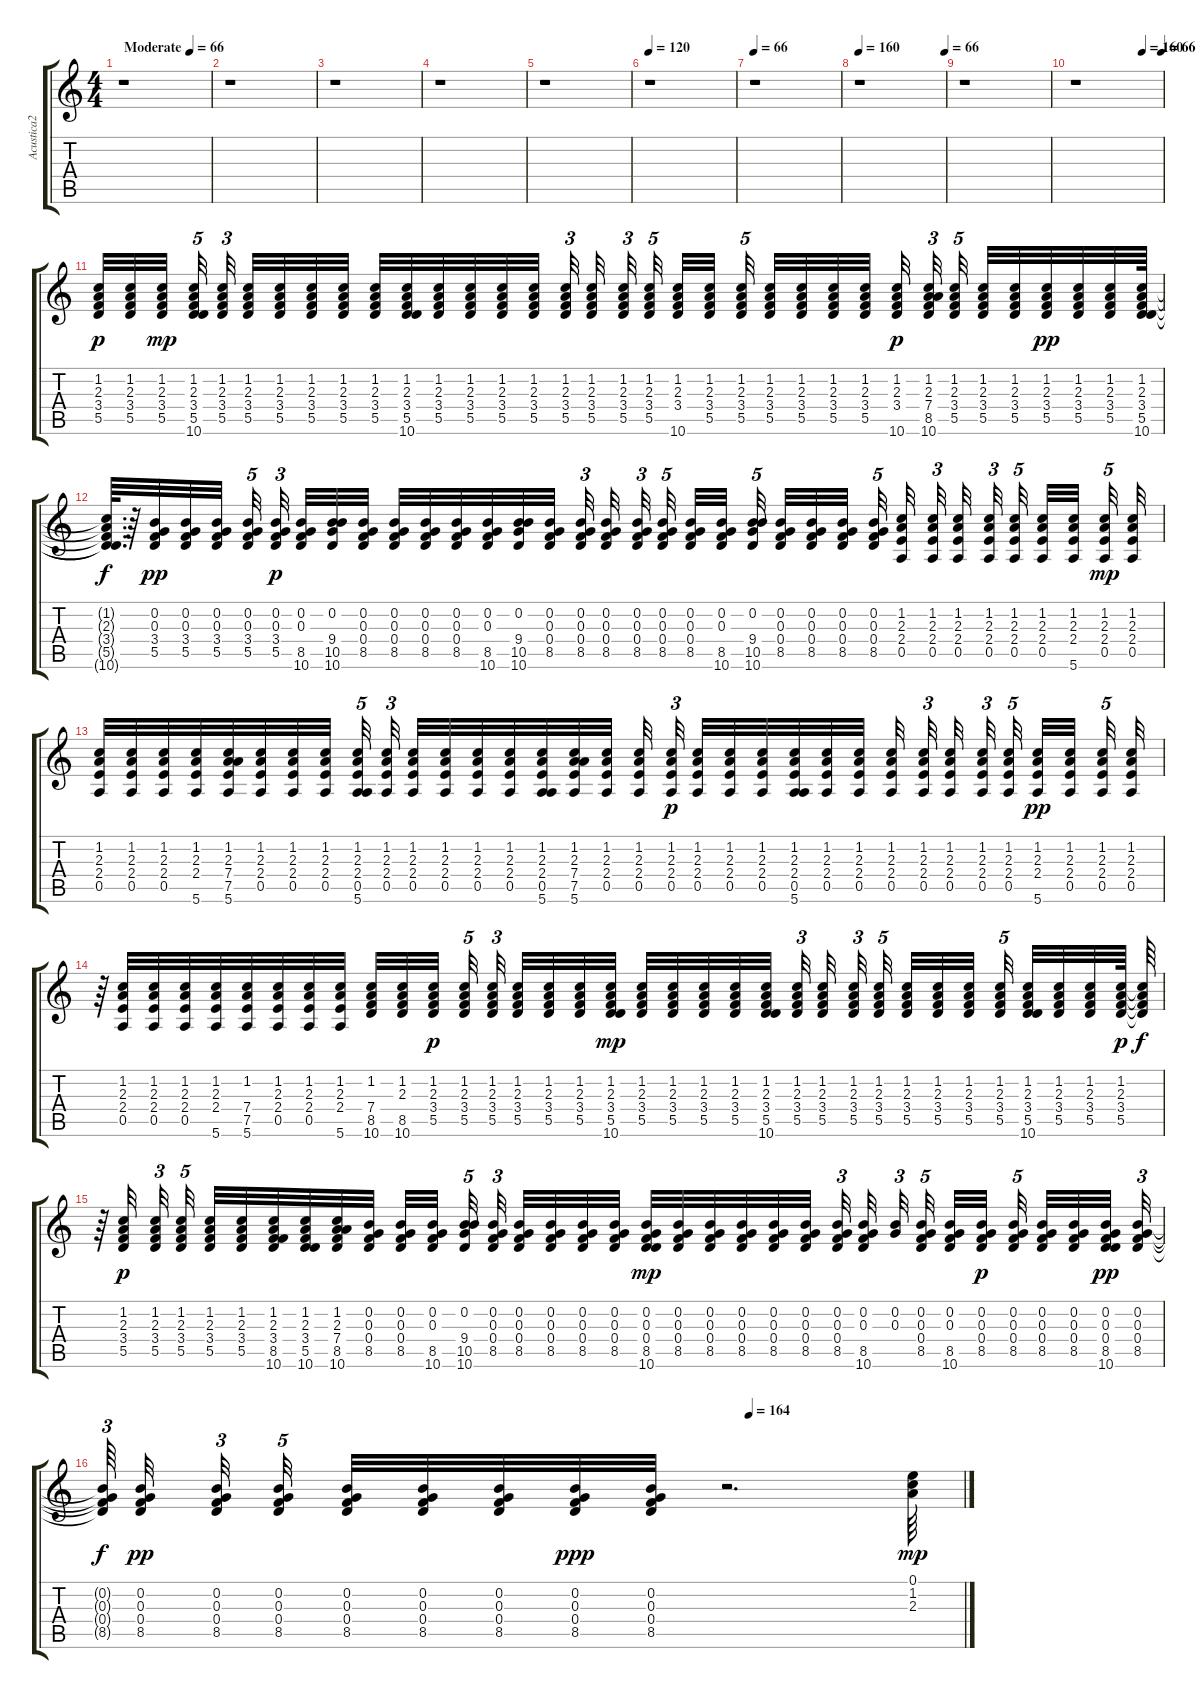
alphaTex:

\track ("Acustica2" "Acustica2") {instrument acousticguitarsteel}
\staff {score tabs}
\tuning (E4 B3 G3 D3 A2 E2) {hide}
\ts (4 4)
\tempo (66 "Moderate")
\clef g2
\ks c
r.1{dy p instrument acousticguitarsteel} |
r.1 |
r.1 |
r.1 |
r.1 |
\tempo 120
r.1 |
\tempo 66
r.1 |
\tempo 160
\tempo (66 1)
r.1 |
r.1 |
\tempo (160 0.7708333333333334)
\tempo (66 0.9895833333333334)
r.1 |
(1.2 2.3 3.4 5.5).32 (1.2 2.3 3.4 5.5).32 (1.2 2.3 3.4 5.5).32{dy mp beam splitsecondary} (1.2 2.3 3.4 5.5 10.6).32{tu (5 4)} (1.2 2.3 3.4 5.5).32{tu (3 2) beam splitsecondary} (1.2 2.3 3.4 5.5).32 (1.2 2.3 3.4 5.5).32 (1.2 2.3 3.4 5.5).32 (1.2 2.3 3.4 5.5).32 (1.2 2.3 3.4 5.5).32 (1.2 2.3 3.4 5.5 10.6).32 (1.2 2.3 3.4 5.5).32 (1.2 2.3 3.4 5.5).32 (1.2 2.3 3.4 5.5).32 (1.2 2.3 3.4 5.5).32{beam splitsecondary} (1.2 2.3 3.4 5.5).32{tu (3 2)} (1.2 2.3 3.4 5.5).32 (1.2 2.3 3.4 5.5).32{tu (3 2)} (1.2 2.3 3.4 5.5).32{tu (5 4) beam splitsecondary} (1.2 2.3 3.4 10.6).32 (1.2 2.3 3.4 5.5).32{beam splitsecondary} (1.2 2.3 3.4 5.5).32{tu (5 4) beam splitsecondary} (1.2 2.3 3.4 5.5).32 (1.2 2.3 3.4 5.5).32 (1.2 2.3 3.4 5.5).32 (1.2 2.3 3.4 5.5).32 (1.2 2.3 3.4 10.6).32{dy p beam splitsecondary} (1.2 2.3 7.4 8.5 10.6).32{tu (3 2)} (1.2 2.3 3.4 5.5).32{tu (5 4) beam splitsecondary} (1.2 2.3 3.4 5.5).32 (1.2 2.3 3.4 5.5).32 (1.2 2.3 3.4 5.5).32{dy pp} (1.2 2.3 3.4 5.5).32 (1.2 2.3 3.4 5.5).32 (1.2 2.3 3.4 5.5 10.6).64 |
(1.2{t} 2.3{t} 3.4{t} 5.5{t} 10.6{t}).64{d dy f} r.64 (0.2 0.3 3.4 5.5).32{dy pp} (0.2 0.3 3.4 5.5).32 (0.2 0.3 3.4 5.5).32{beam splitsecondary} (0.2 0.3 3.4 5.5).32{tu (5 4)} (0.2 0.3 3.4 5.5).32{tu (3 2) dy p beam splitsecondary} (0.2 0.3 8.5 10.6).32 (0.2 9.4 10.5 10.6).32 (0.2 0.3 0.4 8.5).32 (0.2 0.3 0.4 8.5).32 (0.2 0.3 0.4 8.5).32 (0.2 0.3 0.4 8.5).32 (0.2 0.3 8.5 10.6).32 (0.2 9.4 10.5 10.6).32 (0.2 0.3 0.4 8.5).32{beam splitsecondary} (0.2 0.3 0.4 8.5).32{tu (3 2)} (0.2 0.3 0.4 8.5).32 (0.2 0.3 0.4 8.5).32{tu (3 2)} (0.2 0.3 0.4 8.5).32{tu (5 4) beam splitsecondary} (0.2 0.3 0.4 8.5).32 (0.2 0.3 8.5 10.6).32{beam splitsecondary} (0.2 9.4 10.5 10.6).32{tu (5 4) beam splitsecondary} (0.2 0.3 0.4 8.5).32 (0.2 0.3 0.4 8.5).32 (0.2 0.3 0.4 8.5).32{beam splitsecondary} (0.2 0.3 0.4 8.5).32{tu (5 4)} (1.2 2.3 2.4 0.5).32{beam splitsecondary} (1.2 2.3 2.4 0.5).32{tu (3 2) beam splitsecondary} (1.2 2.3 2.4 0.5).32{beam splitsecondary} (1.2 2.3 2.4 0.5).32{tu (3 2)} (1.2 2.3 2.4 0.5).32{tu (5 4) beam splitsecondary} (1.2 2.3 2.4 0.5).32 (1.2 2.3 2.4 5.6).32{beam splitsecondary} (1.2 2.3 2.4 0.5).32{tu (5 4) dy mp} (1.2 2.3 2.4 0.5).32 |
(1.2 2.3 2.4 0.5).32 (1.2 2.3 2.4 0.5).32 (1.2 2.3 2.4 0.5).32 (1.2 2.3 2.4 5.6).32 (1.2 2.3 7.4 7.5 5.6).32 (1.2 2.3 2.4 0.5).32 (1.2 2.3 2.4 0.5).32 (1.2 2.3 2.4 0.5).32 (1.2 2.3 2.4 0.5 5.6).32{tu (5 4)} (1.2 2.3 2.4 0.5).32{tu (3 2) beam splitsecondary} (1.2 2.3 2.4 0.5).32 (1.2 2.3 2.4 0.5).32 (1.2 2.3 2.4 0.5).32 (1.2 2.3 2.4 0.5).32 (1.2 2.3 2.4 0.5 5.6).32 (1.2 2.3 7.4 7.5 5.6).32 (1.2 2.3 2.4 0.5).32 (1.2 2.3 2.4 0.5).32{beam splitsecondary} (1.2 2.3 2.4 0.5).32{tu (3 2) dy p beam splitsecondary} (1.2 2.3 2.4 0.5).32 (1.2 2.3 2.4 0.5).32 (1.2 2.3 2.4 0.5).32 (1.2 2.3 2.4 0.5 5.6).32 (1.2 2.3 2.4 0.5).32 (1.2 2.3 2.4 0.5).32 (1.2 2.3 2.4 0.5).32{beam splitsecondary} (1.2 2.3 2.4 0.5).32{tu (3 2) beam splitsecondary} (1.2 2.3 2.4 0.5).32{beam splitsecondary} (1.2 2.3 2.4 0.5).32{tu (3 2)} (1.2 2.3 2.4 0.5).32{tu (5 4) beam splitsecondary} (1.2 2.3 2.4 5.6).32{dy pp} (1.2 2.3 2.4 0.5).32{beam splitsecondary} (1.2 2.3 2.4 0.5).32{tu (5 4)} (1.2 2.3 2.4 0.5).32 |
r.64 (1.2 2.3 2.4 0.5).32 (1.2 2.3 2.4 0.5).32 (1.2 2.3 2.4 0.5).32 (1.2 2.3 2.4 5.6).32 (1.2 7.4 7.5 5.6).32 (1.2 2.3 2.4 0.5).32 (1.2 2.3 2.4 0.5).32 (1.2 2.3 2.4 5.6).32 (1.2 7.4 8.5 10.6).32 (1.2 2.3 8.5 10.6).32 (1.2 2.3 3.4 5.5).32{dy p beam splitsecondary} (1.2 2.3 3.4 5.5).32{tu (5 4)} (1.2 2.3 3.4 5.5).32{tu (3 2) beam splitsecondary} (1.2 2.3 3.4 5.5).32 (1.2 2.3 3.4 5.5).32 (1.2 2.3 3.4 5.5).32 (1.2 2.3 3.4 5.5 10.6).32{dy mp} (1.2 2.3 3.4 5.5).32 (1.2 2.3 3.4 5.5).32 (1.2 2.3 3.4 5.5).32 (1.2 2.3 3.4 5.5).32 (1.2 2.3 3.4 5.5 10.6).32{beam splitsecondary} (1.2 2.3 3.4 5.5).32{tu (3 2) beam splitsecondary} (1.2 2.3 3.4 5.5).32 (1.2 2.3 3.4 5.5).32{tu (3 2)} (1.2 2.3 3.4 5.5).32{tu (5 4) beam splitsecondary} (1.2 2.3 3.4 5.5).32 (1.2 2.3 3.4 5.5).32 (1.2 2.3 3.4 5.5).32{beam splitsecondary} (1.2 2.3 3.4 5.5).32{tu (5 4) beam splitsecondary} (1.2 2.3 3.4 5.5 10.6).32 (1.2 2.3 3.4 5.5).32 (1.2 2.3 3.4 5.5).32 (1.2 2.3 3.4 5.5).64{dy p} (1.2{t} 2.3{t} 3.4{t} 5.5{t}).64{dy f} |
r.64 (1.2 2.3 3.4 5.5).32{dy p beam splitsecondary} (1.2 2.3 3.4 5.5).32{tu (3 2)} (1.2 2.3 3.4 5.5).32{tu (5 4) beam splitsecondary} (1.2 2.3 3.4 5.5).32 (1.2 2.3 3.4 5.5).32 (1.2 2.3 3.4 8.5 10.6).32 (1.2 2.3 3.4 5.5 10.6).32 (1.2 2.3 7.4 8.5 10.6).32 (0.2 0.3 0.4 8.5).32 (0.2 0.3 0.4 8.5).32 (0.2 0.3 8.5 10.6).32{beam splitsecondary} (0.2 9.4 10.5 10.6).32{tu (5 4)} (0.2 0.3 0.4 8.5).32{tu (3 2) beam splitsecondary} (0.2 0.3 0.4 8.5).32 (0.2 0.3 0.4 8.5).32 (0.2 0.3 0.4 8.5).32 (0.2 0.3 0.4 8.5).32 (0.2 0.3 0.4 8.5 10.6).32{dy mp} (0.2 0.3 0.4 8.5).32 (0.2 0.3 0.4 8.5).32 (0.2 0.3 0.4 8.5).32 (0.2 0.3 0.4 8.5).32 (0.2 0.3 0.4 8.5).32{beam splitsecondary} (0.2 0.3 0.4 8.5).32{tu (3 2)} (0.2 0.3 8.5 10.6).32 (0.2 0.3).32{tu (3 2)} (0.2 0.3 0.4 8.5).32{tu (5 4) beam splitsecondary} (0.2 0.3 8.5 10.6).32 (0.2 0.3 0.4 8.5).32{dy p beam splitsecondary} (0.2 0.3 0.4 8.5).32{tu (5 4) beam splitsecondary} (0.2 0.3 0.4 8.5).32 (0.2 0.3 0.4 8.5).32 (0.2 0.3 0.4 8.5 10.6).32{dy pp beam splitsecondary} (0.2 0.3 0.4 8.5).32{tu (3 2)} |
\tempo (164 0.75)
(0.2{t} 0.3{t} 0.4{t} 8.5{t}).64{tu (3 2) dy f beam splitsecondary} (0.2 0.3 0.4 8.5).32{dy pp beam splitsecondary} (0.2 0.3 0.4 8.5).32{tu (3 2)} (0.2 0.3 0.4 8.5).32{tu (5 4) beam splitsecondary} (0.2 0.3 0.4 8.5).32 (0.2 0.3 0.4 8.5).32 (0.2 0.3 0.4 8.5).32 (0.2 0.3 0.4 8.5).32{dy ppp} (0.2 0.3 0.4 8.5).32 r.2{d} (0.1 1.2 2.3).64{dy mp volume 11 balance 14}
